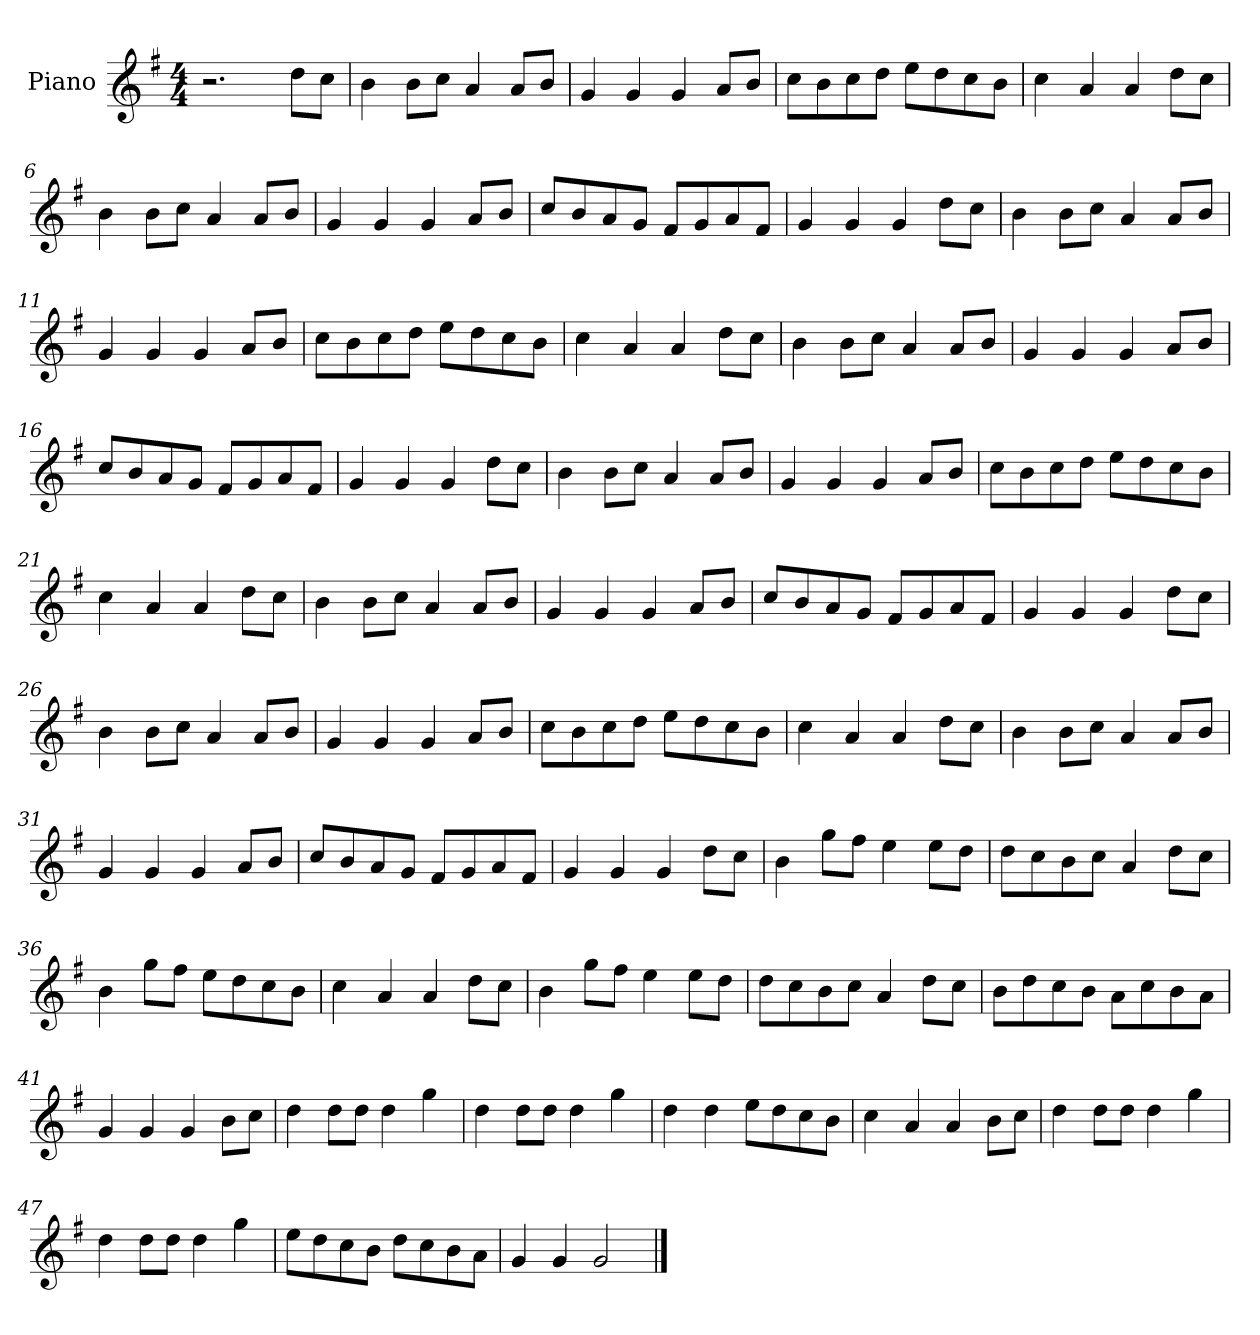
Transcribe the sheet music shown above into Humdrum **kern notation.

**kern
*part1
*staff1
*I"Piano
*I'Pno
*clefG2
*k[f#]
*M4/4
=1
2.r
8dd\L
8cc\J
=2
4b\
8b\L
8cc\J
4a/
8a/L
8b/J
=3
4g/
4g/
4g/
8a/L
8b/J
=4
8cc\L
8b\
8cc\
8dd\J
8ee\L
8dd\
8cc\
8b\J
=5
4cc\
4a/
4a/
8dd\L
8cc\J
=6
4b\
8b\L
8cc\J
4a/
8a/L
8b/J
=7
4g/
4g/
4g/
8a/L
8b/J
=8
8cc/L
8b/
8a/
8g/J
8f#/L
8g/
8a/
8f#/J
=9
4g/
4g/
4g/
8dd\L
8cc\J
=10
4b\
8b\L
8cc\J
4a/
8a/L
8b/J
=11
4g/
4g/
4g/
8a/L
8b/J
=12
8cc\L
8b\
8cc\
8dd\J
8ee\L
8dd\
8cc\
8b\J
=13
4cc\
4a/
4a/
8dd\L
8cc\J
=14
4b\
8b\L
8cc\J
4a/
8a/L
8b/J
=15
4g/
4g/
4g/
8a/L
8b/J
=16
8cc/L
8b/
8a/
8g/J
8f#/L
8g/
8a/
8f#/J
=17
4g/
4g/
4g/
8dd\L
8cc\J
=18
4b\
8b\L
8cc\J
4a/
8a/L
8b/J
=19
4g/
4g/
4g/
8a/L
8b/J
=20
8cc\L
8b\
8cc\
8dd\J
8ee\L
8dd\
8cc\
8b\J
=21
4cc\
4a/
4a/
8dd\L
8cc\J
=22
4b\
8b\L
8cc\J
4a/
8a/L
8b/J
=23
4g/
4g/
4g/
8a/L
8b/J
=24
8cc/L
8b/
8a/
8g/J
8f#/L
8g/
8a/
8f#/J
=25
4g/
4g/
4g/
8dd\L
8cc\J
=26
4b\
8b\L
8cc\J
4a/
8a/L
8b/J
=27
4g/
4g/
4g/
8a/L
8b/J
=28
8cc\L
8b\
8cc\
8dd\J
8ee\L
8dd\
8cc\
8b\J
=29
4cc\
4a/
4a/
8dd\L
8cc\J
=30
4b\
8b\L
8cc\J
4a/
8a/L
8b/J
=31
4g/
4g/
4g/
8a/L
8b/J
=32
8cc/L
8b/
8a/
8g/J
8f#/L
8g/
8a/
8f#/J
=33
4g/
4g/
4g/
8dd\L
8cc\J
=34
4b\
8gg\L
8ff#\J
4ee\
8ee\L
8dd\J
=35
8dd\L
8cc\
8b\
8cc\J
4a/
8dd\L
8cc\J
=36
4b\
8gg\L
8ff#\J
8ee\L
8dd\
8cc\
8b\J
=37
4cc\
4a/
4a/
8dd\L
8cc\J
=38
4b\
8gg\L
8ff#\J
4ee\
8ee\L
8dd\J
=39
8dd\L
8cc\
8b\
8cc\J
4a/
8dd\L
8cc\J
=40
8b\L
8dd\
8cc\
8b\J
8a\L
8cc\
8b\
8a\J
=41
4g/
4g/
4g/
8b\L
8cc\J
=42
4dd\
8dd\L
8dd\J
4dd\
4gg\
=43
4dd\
8dd\L
8dd\J
4dd\
4gg\
=44
4dd\
4dd\
8ee\L
8dd\
8cc\
8b\J
=45
4cc\
4a/
4a/
8b\L
8cc\J
=46
4dd\
8dd\L
8dd\J
4dd\
4gg\
=47
4dd\
8dd\L
8dd\J
4dd\
4gg\
=48
8ee\L
8dd\
8cc\
8b\J
8dd\L
8cc\
8b\
8a\J
=49
4g/
4g/
2g/
==
*-
